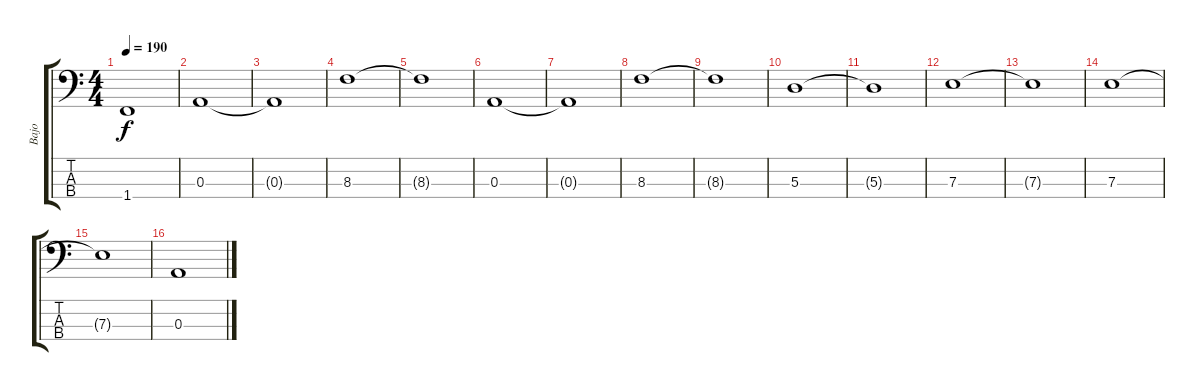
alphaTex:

\track ("Bajo" "Bajo") {instrument electricbassfinger}
\staff {score tabs}
\tuning (G2 D2 A1 E1) {hide}
\ts (4 4)
\tempo 190
\clef f4
\ks c
1.4{t}.1{dy f} |
0.3.1 |
0.3{t}.1 |
8.3.1 |
8.3{t}.1 |
0.3.1 |
0.3{t}.1 |
8.3.1 |
8.3{t}.1 |
5.3.1 |
5.3{t}.1 |
7.3.1 |
7.3{t}.1 |
7.3.1 |
7.3{t}.1 |
0.3.1
